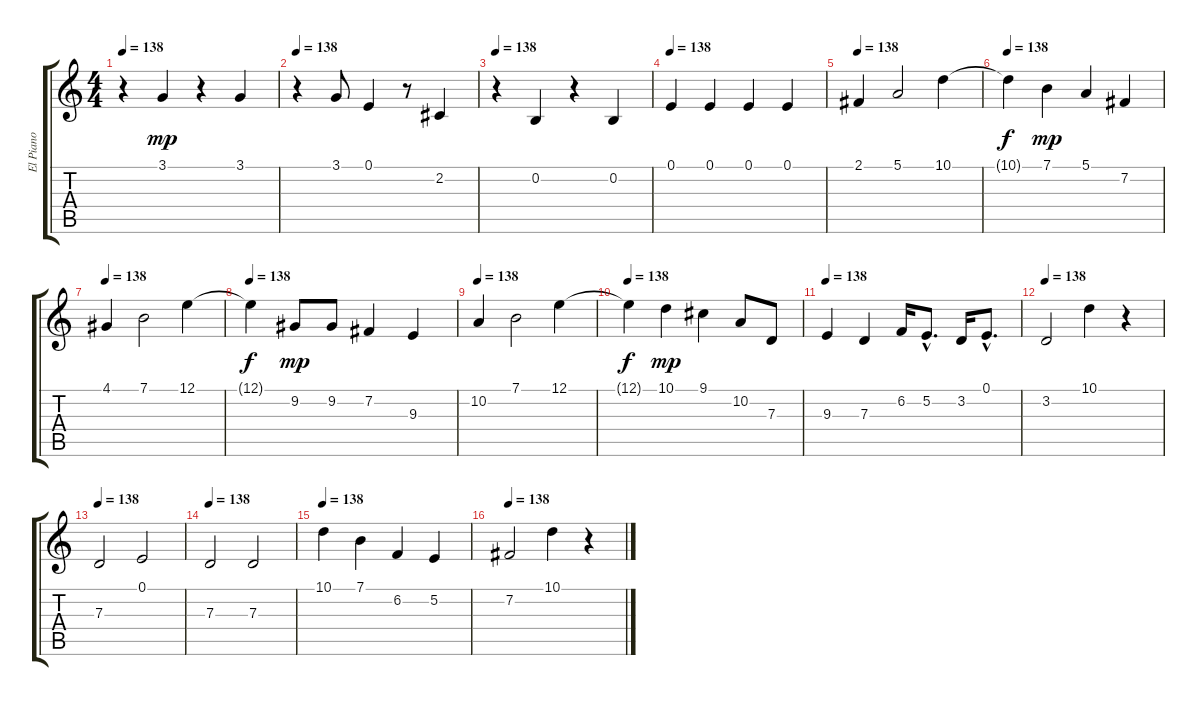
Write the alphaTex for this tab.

\track ("El Piano" "El Piano") {instrument electricgrandpiano}
\staff {score tabs}
\tuning (E4 B3 G3 D3 A2 E2) {hide}
\ts (4 4)
\tempo 138
\clef g2
\ks c
r.4{dy mp} 3.1.4 r.4 3.1.4 |
\tempo 138
r.4 3.1.8 0.1.4 r.8 2.2.4 |
\tempo 138
r.4 0.2.4 r.4 0.2.4 |
\tempo 138
0.1.4 0.1.4 0.1.4 0.1.4 |
\tempo 138
2.1.4 5.1.2 10.1.4 |
\tempo 138
10.1{t}.4{dy f} 7.1.4{dy mp} 5.1.4 7.2.4 |
\tempo 138
4.1.4 7.1.2 12.1.4 |
\tempo 138
12.1{t}.4{dy f} 9.2.8{dy mp} 9.2.8 7.2.4 9.3.4 |
\tempo 138
10.2.4 7.1.2 12.1.4 |
\tempo 138
12.1{t}.4{dy f} 10.1.4{dy mp} 9.1.4 10.2.8 7.3.8 |
\tempo 138
9.3.4 7.3.4 6.2.16 5.2{hac}.8{d} 3.2.16 0.1{hac}.8{d} |
\tempo 138
3.2.2 10.1.4 r.4 |
\tempo 138
7.3.2 0.1.2 |
\tempo 138
7.3.2 7.3.2 |
\tempo 138
10.1.4 7.1.4 6.2.4 5.2.4 |
\tempo 138
7.2.2 10.1.4 r.4
